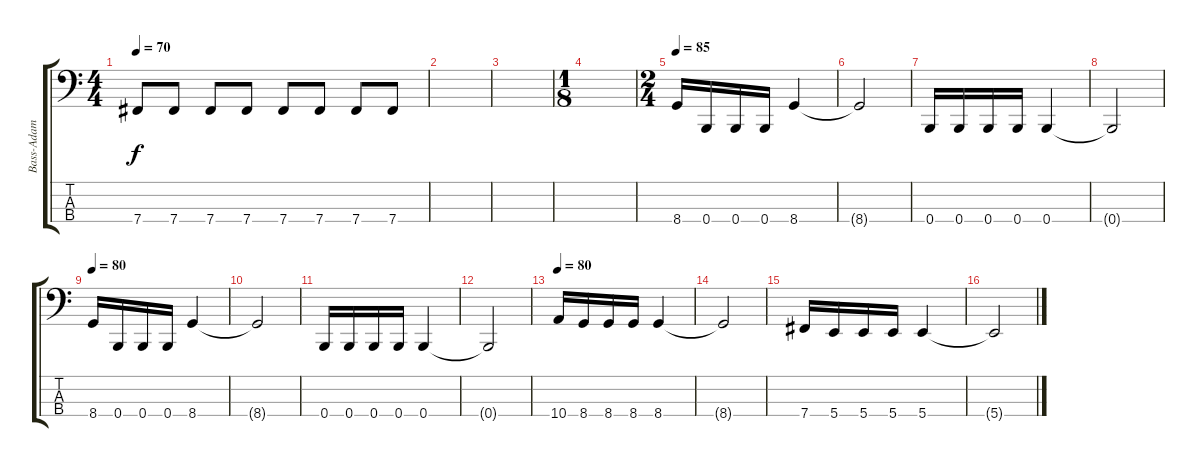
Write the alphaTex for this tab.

\track ("Bass-Adam Duce-" "Bass-Adam ") {instrument electricbassfinger}
\staff {score tabs}
\tuning (E2 B1 Gb1 B0) {hide}
\ts (4 4)
\tempo 70
\clef f4
\ks c
7.4.8{dy f} 7.4.8 7.4.8 7.4.8 7.4.8 7.4.8 7.4.8 7.4.8 |
|
|
\ts (1 8)
|
\ts (2 4)
\tempo 85
8.4.16 0.4.16 0.4.16 0.4.16 8.4.4 |
8.4{t}.2 |
0.4.16 0.4.16 0.4.16 0.4.16 0.4.4 |
0.4{t}.2 |
\tempo 80
8.4.16 0.4.16 0.4.16 0.4.16 8.4.4 |
8.4{t}.2 |
0.4.16 0.4.16 0.4.16 0.4.16 0.4.4 |
0.4{t}.2 |
\tempo 80
10.4.16 8.4.16 8.4.16 8.4.16 8.4.4 |
8.4{t}.2 |
7.4.16 5.4.16 5.4.16 5.4.16 5.4.4 |
5.4{t}.2
